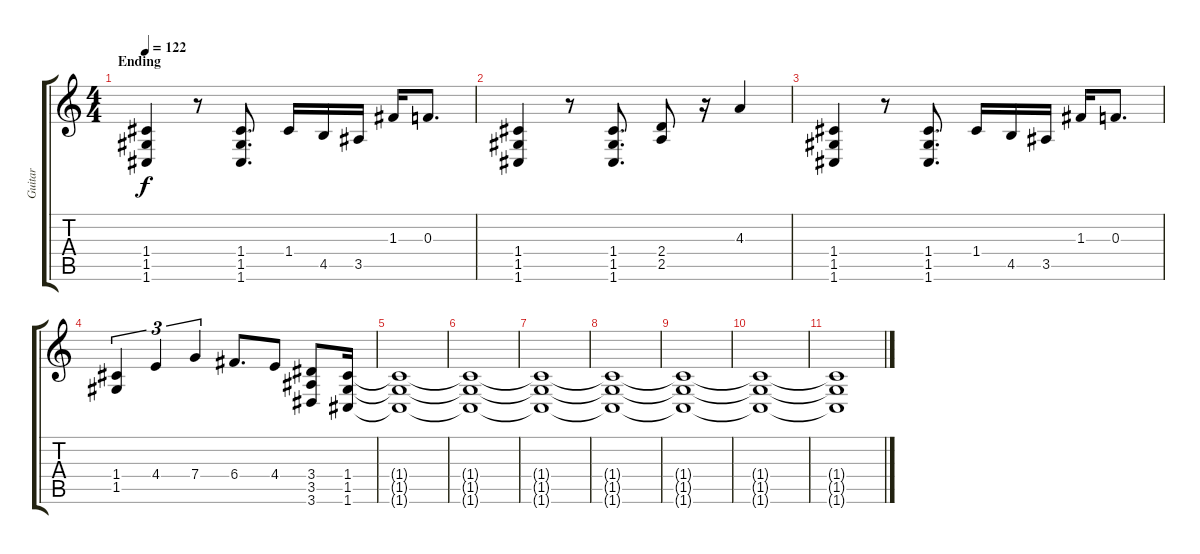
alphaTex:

\track ("Guitar" "Guitar") {instrument distortionguitar}
\staff {score tabs}
\tuning (D4 A3 F3 C3 G2 C2) {hide}
\ts (4 4)
\section ("" "Ending")
\tempo 122
\clef g2
\ks c
(1.4 1.5 1.6).4{dy f} r.8 (1.4 1.5 1.6).8{d} 1.4.16 4.5.16 3.5.16 1.3.16 0.3.8{d} |
(1.4 1.5 1.6).4 r.8 (1.4 1.5 1.6).8{d} (2.4 2.5).8 r.16 4.3.4 |
(1.4 1.5 1.6).4 r.8 (1.4 1.5 1.6).8{d} 1.4.16 4.5.16 3.5.16 1.3.16 0.3.8{d} |
(1.4 1.5).4{tu (3 2)} 4.4.4{tu (3 2)} 7.4.4{tu (3 2)} 6.4.8{d} 4.4.8 (3.4 3.5 3.6).8 (1.4 1.5 1.6).16{volume 0} |
(1.4{t} 1.5{t} 1.6{t}).1 |
(1.4{t} 1.5{t} 1.6{t}).1 |
(1.4{t} 1.5{t} 1.6{t}).1 |
(1.4{t} 1.5{t} 1.6{t}).1 |
(1.4{t} 1.5{t} 1.6{t}).1 |
(1.4{t} 1.5{t} 1.6{t}).1 |
(1.4{t} 1.5{t} 1.6{t}).1
